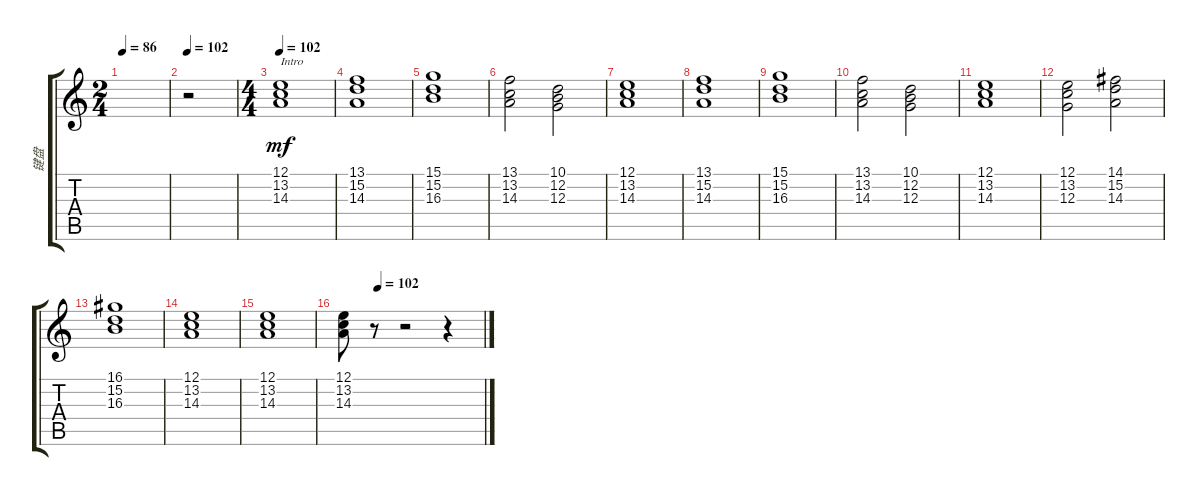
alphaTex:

\track ("键盘" "键盘") {instrument electricgrandpiano}
\staff {score tabs}
\tuning (E4 B3 G3 D3 A2 E2) {hide}
\ts (2 4)
\tempo 86
\clef g2
\ks c
|
\tempo 102
r.2 |
\ts (4 4)
\tempo 102
(12.1 13.2 14.3).1{txt "Intro" dy mf volume 10 instrument stringensemble1} |
(13.1 15.2 14.3).1 |
(15.1 15.2 16.3).1 |
(13.1 13.2 14.3).2 (10.1 12.2 12.3).2 |
(12.1 13.2 14.3).1 |
(13.1 15.2 14.3).1 |
(15.1 15.2 16.3).1 |
(13.1 13.2 14.3).2 (10.1 12.2 12.3).2 |
(12.1 13.2 14.3).1 |
(12.1 13.2 12.3).2 (14.1 15.2 14.3).2 |
(16.1 15.2 16.3).1 |
(12.1 13.2 14.3).1 |
(12.1 13.2 14.3).1 |
\tempo (102 0.25)
(12.1 13.2 14.3).8 r.8 r.2 r.4
